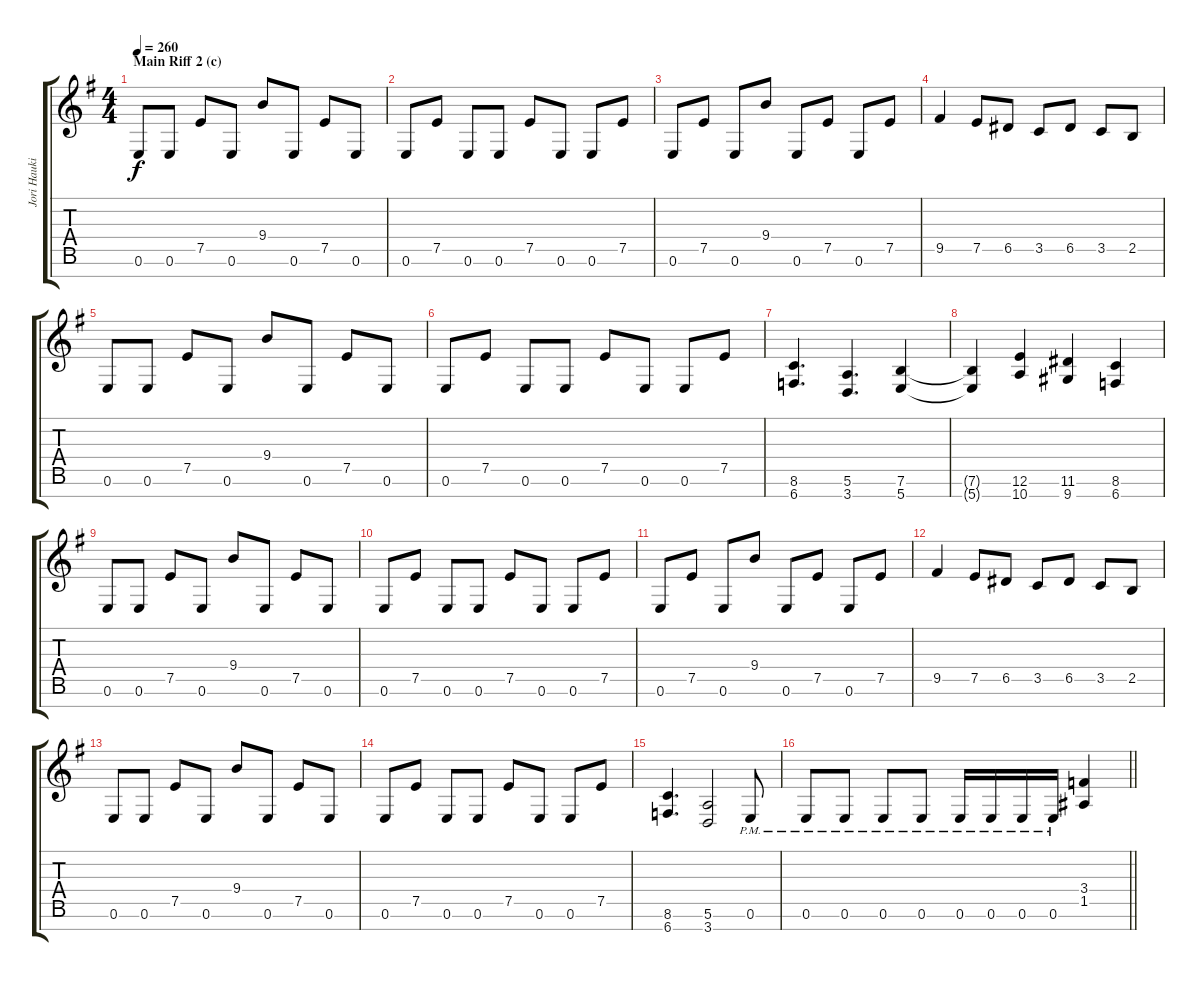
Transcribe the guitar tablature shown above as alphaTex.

\track ("Jori Haukio (guitar)" "Jori Hauki") {instrument distortionguitar}
\staff {score tabs}
\tuning (E4 B3 G3 D3 A2 E2 B1) {hide}
\ts (4 4)
\section ("" "Main Riff 2 (c)")
\tempo 260
\clef g2
\ks eminor
0.6.8{dy f} 0.6.8 7.5.8 0.6.8 9.4.8 0.6.8 7.5.8 0.6.8 |
0.6.8 7.5.8 0.6.8 0.6.8 7.5.8 0.6.8 0.6.8 7.5.8 |
0.6.8 7.5.8 0.6.8 9.4.8 0.6.8 7.5.8 0.6.8 7.5.8 |
9.5.4 7.5.8 6.5.8 3.5.8 6.5.8 3.5.8 2.5.8 |
0.6.8 0.6.8 7.5.8 0.6.8 9.4.8 0.6.8 7.5.8 0.6.8 |
0.6.8 7.5.8 0.6.8 0.6.8 7.5.8 0.6.8 0.6.8 7.5.8 |
(8.6 6.7).4{d} (5.6 3.7).4{d} (7.6 5.7).4 |
(7.6{t} 5.7{t}).4 (12.6 10.7).4 (11.6 9.7).4 (8.6 6.7).4 |
0.6.8 0.6.8 7.5.8 0.6.8 9.4.8 0.6.8 7.5.8 0.6.8 |
0.6.8 7.5.8 0.6.8 0.6.8 7.5.8 0.6.8 0.6.8 7.5.8 |
0.6.8 7.5.8 0.6.8 9.4.8 0.6.8 7.5.8 0.6.8 7.5.8 |
9.5.4 7.5.8 6.5.8 3.5.8 6.5.8 3.5.8 2.5.8 |
0.6.8 0.6.8 7.5.8 0.6.8 9.4.8 0.6.8 7.5.8 0.6.8 |
0.6.8 7.5.8 0.6.8 0.6.8 7.5.8 0.6.8 0.6.8 7.5.8 |
(8.6 6.7).4{d} (5.6 3.7).2 0.6{pm}.8 |
\barLineRight lightlight
0.6{pm}.8 0.6{pm}.8 0.6{pm}.8 0.6{pm}.8 0.6{pm}.16 0.6{pm}.16 0.6{pm}.16 0.6{pm}.16 (3.4 1.5).4
